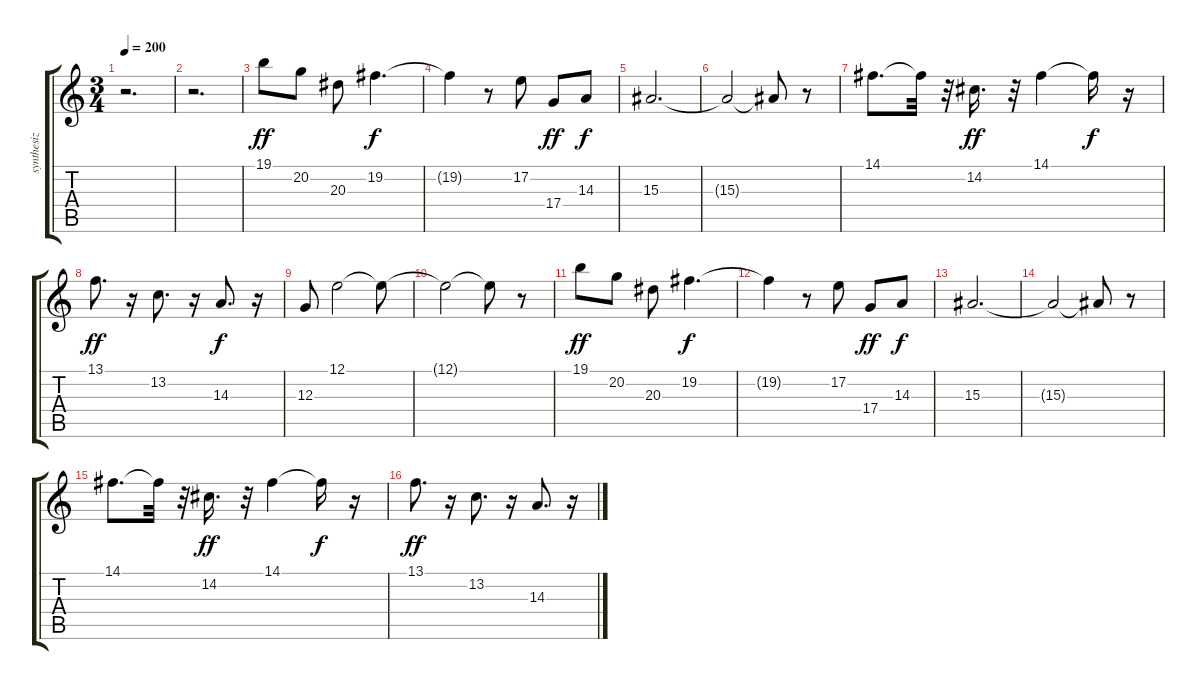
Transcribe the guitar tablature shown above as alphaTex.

\track (" synthesizer 1" " synthesiz") {instrument lead3calliope}
\staff {score tabs}
\tuning (E4 B3 G3 D3 A2 E2) {hide}
\ts (3 4)
\tempo 200
\clef g2
\ks c
r.2{d dy ff} |
r.2{d} |
19.1.8{balance 8} 20.2.8 20.3.8 19.2.4{d dy f} |
19.2{t}.4 r.8 17.2.8 17.4.8{dy ff} 14.3.8{dy f} |
15.3.2{d} |
15.3{t}.2 15.3{t}.8 r.8 |
14.1.8{d} 14.1{t}.32 r.32 14.2.16{d dy ff} r.32 14.1.4 14.1{t}.16{dy f} r.16 |
13.1.8{d dy ff} r.16 13.2.8{d} r.16 14.3.8{d dy f} r.16 |
12.3.8 12.1.2 12.1{t}.8 |
12.1{t}.2 12.1{t}.8 r.8 |
19.1.8{dy ff} 20.2.8 20.3.8 19.2.4{d dy f} |
19.2{t}.4 r.8 17.2.8 17.4.8{dy ff} 14.3.8{dy f} |
15.3.2{d} |
15.3{t}.2 15.3{t}.8 r.8 |
14.1.8{d} 14.1{t}.32 r.32 14.2.16{d dy ff} r.32 14.1.4 14.1{t}.16{dy f} r.16 |
13.1.8{d dy ff} r.16 13.2.8{d} r.16 14.3.8{d} r.16
